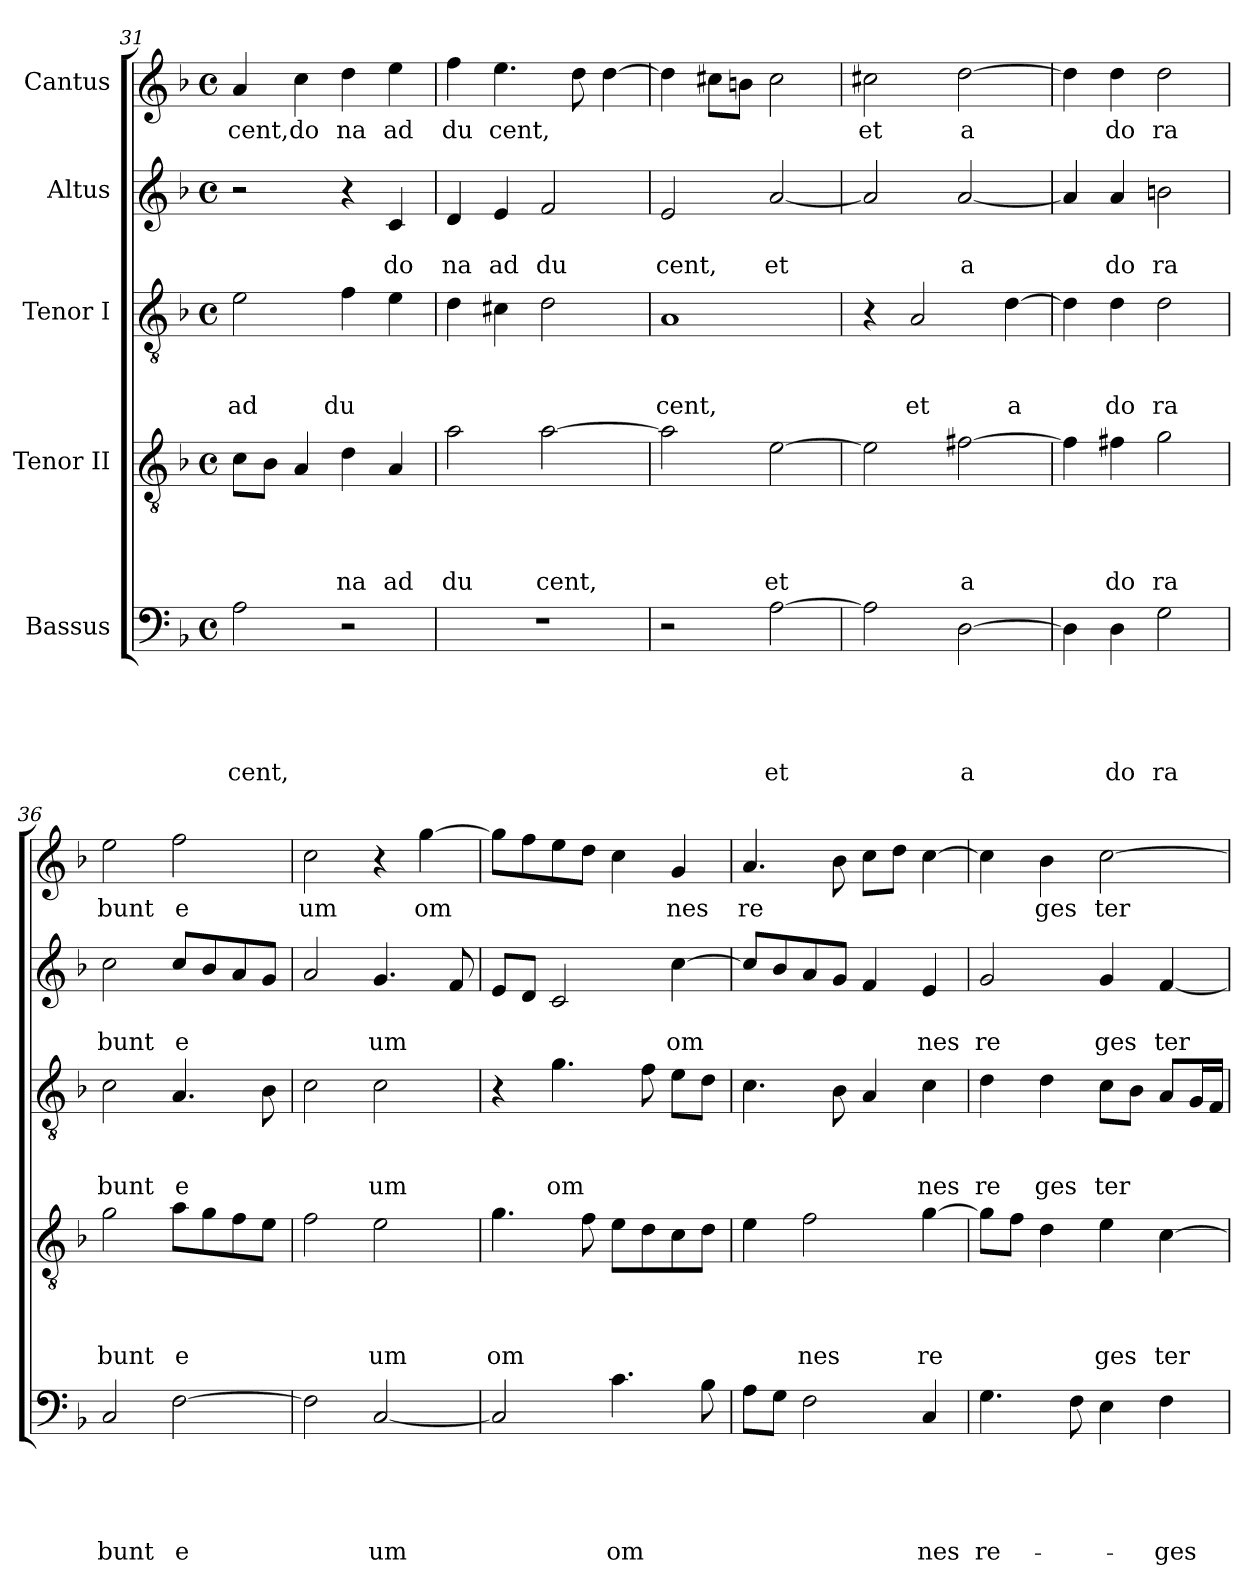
**kern	**text	**text	**text	**text	**text	**kern	**text	**text	**text	**text	**kern	**text	**text	**text	**kern	**text	**text	**kern	**text
*part5	*part5	*part5	*part5	*part5	*part5	*part4	*part4	*part4	*part4	*part4	*part3	*part3	*part3	*part3	*part2	*part2	*part2	*part1	*part1
*staff5	*staff5	*staff5	*staff5	*staff5	*staff5	*staff4	*staff4	*staff4	*staff4	*staff4	*staff3	*staff3	*staff3	*staff3	*staff2	*staff2	*staff2	*staff1	*staff1
*I"Bassus	*	*	*	*	*	*I"Tenor II	*	*	*	*	*I"Tenor I	*	*	*	*I"Altus	*	*	*I"Cantus	*
*clefF4	*	*	*	*	*	*clefGv2	*	*	*	*	*clefGv2	*	*	*	*clefG2	*	*	*clefG2	*
*k[b-]	*	*	*	*	*	*k[b-]	*	*	*	*	*k[b-]	*	*	*	*k[b-]	*	*	*k[b-]	*
*F:	*	*	*	*	*	*F:	*	*	*	*	*F:	*	*	*	*F:	*	*	*F:	*
*M4/4	*	*	*	*	*	*M4/4	*	*	*	*	*M4/4	*	*	*	*M4/4	*	*	*M4/4	*
*met(c)	*	*	*	*	*	*met(c)	*	*	*	*	*met(c)	*	*	*	*met(c)	*	*	*met(c)	*
=31	=31	=31	=31	=31	=31	=31	=31	=31	=31	=31	=31	=31	=31	=31	=31	=31	=31	=31	=31
!	!	!	!	!	!LO:LY:b	!	!	!	!	!	!	!	!	!LO:LY:b	!	!	!	!	!LO:LY:b
2A\	.	.	.	.	cent,	8c\L	.	.	.	.	2e\	.	.	ad	2r	.	.	4a/	cent,
.	.	.	.	.	.	8B-\J	.	.	.	.	.	.	.	.	.	.	.	.	.
!	!	!	!	!	!	!	!	!	!	!	!	!	!	!	!	!	!	!	!LO:LY:b
.	.	.	.	.	.	4A/	.	.	.	.	.	.	.	.	.	.	.	4cc\	do
!	!	!	!	!	!	!	!	!	!	!LO:LY:b	!	!	!	!LO:LY:b	!	!	!	!	!LO:LY:b
2r	.	.	.	.	.	4d\	.	.	.	na	4f\	.	.	du	4r	.	.	4dd\	na
!	!	!	!	!	!	!	!	!	!	!LO:LY:b	!	!	!	!	!	!	!LO:LY:b	!	!LO:LY:b
.	.	.	.	.	.	4A/	.	.	.	ad	4e\	.	.	.	4c/	.	do	4ee\	ad
=32	=32	=32	=32	=32	=32	=32	=32	=32	=32	=32	=32	=32	=32	=32	=32	=32	=32	=32	=32
!	!	!	!	!	!	!	!	!	!	!LO:LY:b	!	!	!	!	!	!	!LO:LY:b	!	!LO:LY:b
1r	.	.	.	.	.	2a\	.	.	.	du	4d\	.	.	.	4d/	.	na	4ff\	du
!	!	!	!	!	!	!	!	!	!	!	!	!	!	!	!	!	!LO:LY:b	!	!LO:LY:b
.	.	.	.	.	.	.	.	.	.	.	4c#X\	.	.	.	4e/	.	ad	4.ee\	cent,
!	!	!	!	!	!	!	!	!	!	!LO:LY:b	!	!	!	!	!	!	!LO:LY:b	!	!
.	.	.	.	.	.	[<2a\	.	.	.	cent,	2d\	.	.	.	2f/	.	du	.	.
.	.	.	.	.	.	.	.	.	.	.	.	.	.	.	.	.	.	8dd\	.
.	.	.	.	.	.	.	.	.	.	.	.	.	.	.	.	.	.	[<4dd\	.
!!LO:LB:g=z
=33	=33	=33	=33	=33	=33	=33	=33	=33	=33	=33	=33	=33	=33	=33	=33	=33	=33	=33	=33
!	!	!	!	!	!	!	!	!	!	!	!	!	!	!LO:LY:b	!	!	!LO:LY:b	!	!
2r	.	.	.	.	.	2a\]	.	.	.	.	1A	.	.	cent,	2e/	.	cent,	4dd\]	.
.	.	.	.	.	.	.	.	.	.	.	.	.	.	.	.	.	.	8cc#X\L	.
.	.	.	.	.	.	.	.	.	.	.	.	.	.	.	.	.	.	8bn\J	.
!	!	!	!	!	!LO:LY:b	!	!	!	!	!LO:LY:b	!	!	!	!	!	!	!LO:LY:b	!	!
[>2A\	.	.	.	.	et	[>2e\	.	.	.	et	.	.	.	.	[<2a/	.	et	2cc#\	.
=34	=34	=34	=34	=34	=34	=34	=34	=34	=34	=34	=34	=34	=34	=34	=34	=34	=34	=34	=34
!	!	!	!	!	!	!	!	!	!	!	!	!	!	!	!	!	!	!	!LO:LY:b
2A\]	.	.	.	.	.	2e\]	.	.	.	.	4r	.	.	.	2a/]	.	.	2cc#X\	et
!	!	!	!	!	!	!	!	!	!	!	!	!	!	!LO:LY:b	!	!	!	!	!
.	.	.	.	.	.	.	.	.	.	.	2A/	.	.	et	.	.	.	.	.
!	!	!	!	!	!LO:LY:b	!	!	!	!	!LO:LY:b	!	!	!	!	!	!	!LO:LY:b	!	!LO:LY:b
[>2D\	.	.	.	.	a	[>2f#X\	.	.	.	a	.	.	.	.	[<2a/	.	a	[>2dd\	a
!	!	!	!	!	!	!	!	!	!	!	!	!	!	!LO:LY:b	!	!	!	!	!
.	.	.	.	.	.	.	.	.	.	.	[>4d\	.	.	a	.	.	.	.	.
=35	=35	=35	=35	=35	=35	=35	=35	=35	=35	=35	=35	=35	=35	=35	=35	=35	=35	=35	=35
4D\]	.	.	.	.	.	4f#\]	.	.	.	.	4d\]	.	.	.	4a/]	.	.	4dd\]	.
!	!	!	!	!	!LO:LY:b	!	!	!	!	!LO:LY:b	!	!	!	!LO:LY:b	!	!	!LO:LY:b	!	!LO:LY:b
4D\	.	.	.	.	do	4f#X\	.	.	.	do	4d\	.	.	do	4a/	.	do	4dd\	do
!	!	!	!	!	!LO:LY:b	!	!	!	!	!LO:LY:b	!	!	!	!LO:LY:b	!	!	!LO:LY:b	!	!LO:LY:b
2G\	.	.	.	.	ra	2g\	.	.	.	ra	2d\	.	.	ra	2bn\	.	ra	2dd\	ra
=36	=36	=36	=36	=36	=36	=36	=36	=36	=36	=36	=36	=36	=36	=36	=36	=36	=36	=36	=36
!	!	!	!	!	!LO:LY:b	!	!	!	!	!LO:LY:b	!	!	!	!LO:LY:b	!	!	!LO:LY:b	!	!LO:LY:b
2C/	.	.	.	.	bunt	2g\	.	.	.	bunt	2c\	.	.	bunt	2cc\	.	bunt	2ee\	bunt
!	!	!	!	!	!LO:LY:b	!	!	!	!	!LO:LY:b	!	!	!	!LO:LY:b	!	!	!LO:LY:b	!	!LO:LY:b
[>2F\	.	.	.	.	e	8a\L	.	.	.	e	4.A/	.	.	e	8cc/L	.	e	2ff\	e
.	.	.	.	.	.	8g\	.	.	.	.	.	.	.	.	8b-/	.	.	.	.
.	.	.	.	.	.	8f\	.	.	.	.	.	.	.	.	8a/	.	.	.	.
.	.	.	.	.	.	8e\J	.	.	.	.	8B-\	.	.	.	8g/J	.	.	.	.
=37	=37	=37	=37	=37	=37	=37	=37	=37	=37	=37	=37	=37	=37	=37	=37	=37	=37	=37	=37
!	!	!	!	!	!	!	!	!	!	!	!	!	!	!	!	!	!	!	!LO:LY:b
2F\]	.	.	.	.	.	2f\	.	.	.	.	2c\	.	.	.	2a/	.	.	2cc\	um
!	!	!	!	!	!LO:LY:b	!	!	!	!	!LO:LY:b	!	!	!	!LO:LY:b	!	!	!LO:LY:b	!	!
[<2C/	.	.	.	.	um	2e\	.	.	.	um	2c\	.	.	um	4.g/	.	um	4r	.
!	!	!	!	!	!	!	!	!	!	!	!	!	!	!	!	!	!	!	!LO:LY:b
.	.	.	.	.	.	.	.	.	.	.	.	.	.	.	.	.	.	[>4gg\	om
.	.	.	.	.	.	.	.	.	.	.	.	.	.	.	8f/	.	.	.	.
=38	=38	=38	=38	=38	=38	=38	=38	=38	=38	=38	=38	=38	=38	=38	=38	=38	=38	=38	=38
!	!	!	!	!	!	!	!	!	!	!LO:LY:b	!	!	!	!	!	!	!	!	!
2C/]	.	.	.	.	.	4.g\	.	.	.	om	4r	.	.	.	8e/L	.	.	8gg\L]	.
.	.	.	.	.	.	.	.	.	.	.	.	.	.	.	8d/J	.	.	8ff\	.
!	!	!	!	!	!	!	!	!	!	!	!	!	!	!LO:LY:b	!	!	!	!	!
.	.	.	.	.	.	.	.	.	.	.	4.g\	.	.	om	2c/	.	.	8ee\	.
.	.	.	.	.	.	8f\	.	.	.	.	.	.	.	.	.	.	.	8dd\J	.
!	!	!	!	!	!LO:LY:b	!	!	!	!	!	!	!	!	!	!	!	!	!	!
4.c\	.	.	.	.	om	8e\L	.	.	.	.	.	.	.	.	.	.	.	4cc\	.
.	.	.	.	.	.	8d\	.	.	.	.	8f\	.	.	.	.	.	.	.	.
!	!	!	!	!	!	!	!	!	!	!	!	!	!	!	!	!	!LO:LY:b	!	!LO:LY:b
.	.	.	.	.	.	8c\	.	.	.	.	8e\L	.	.	.	[>4cc\	.	om	4g/	nes
8B-\	.	.	.	.	.	8d\J	.	.	.	.	8d\J	.	.	.	.	.	.	.	.
=39	=39	=39	=39	=39	=39	=39	=39	=39	=39	=39	=39	=39	=39	=39	=39	=39	=39	=39	=39
!	!	!	!	!	!	!	!	!	!	!	!	!	!	!	!	!	!	!	!LO:LY:b
8A\L	.	.	.	.	.	4e\	.	.	.	.	4.c\	.	.	.	8cc/L]	.	.	4.a/	re
8G\J	.	.	.	.	.	.	.	.	.	.	.	.	.	.	8b-/	.	.	.	.
!	!	!	!	!	!	!	!	!	!	!LO:LY:b	!	!	!	!	!	!	!	!	!
2F\	.	.	.	.	.	2f\	.	.	.	nes	.	.	.	.	8a/	.	.	.	.
.	.	.	.	.	.	.	.	.	.	.	8B-\	.	.	.	8g/J	.	.	8b-\	.
.	.	.	.	.	.	.	.	.	.	.	4A/	.	.	.	4f/	.	.	8cc\L	.
.	.	.	.	.	.	.	.	.	.	.	.	.	.	.	.	.	.	8dd\J	.
!	!	!	!	!	!LO:LY:b	!	!	!	!	!LO:LY:b	!	!	!	!LO:LY:b	!	!	!LO:LY:b	!	!
4C/	.	.	.	.	nes	[>4g\	.	.	.	re	4c\	.	.	nes	4e/	.	nes	[>4cc\	.
!!LO:PB:g=z
=40	=40	=40	=40	=40	=40	=40	=40	=40	=40	=40	=40	=40	=40	=40	=40	=40	=40	=40	=40
!	!	!	!	!	!LO:LY:b	!	!	!	!	!	!	!	!	!LO:LY:b	!	!	!LO:LY:b	!	!
4.G\	.	.	.	.	re-	8g\L]	.	.	.	.	4d\	.	.	re	2g/	.	re	4cc\]	.
.	.	.	.	.	.	8f\J	.	.	.	.	.	.	.	.	.	.	.	.	.
!	!	!	!	!	!	!	!	!	!	!	!	!	!	!LO:LY:b	!	!	!	!	!LO:LY:b
.	.	.	.	.	.	4d\	.	.	.	.	4d\	.	.	ges	.	.	.	4b-\	ges
8F\	.	.	.	.	.	.	.	.	.	.	.	.	.	.	.	.	.	.	.
!	!	!	!	!	!	!	!	!	!	!LO:LY:b	!	!	!	!LO:LY:b	!	!	!LO:LY:b	!	!LO:LY:b
4E\	.	.	.	.	.	4e\	.	.	.	ges	8c\L	.	.	ter	4g/	.	ges	[>2cc\	ter
.	.	.	.	.	.	.	.	.	.	.	8B-\J	.	.	.	.	.	.	.	.
!	!	!	!	!	!LO:LY:b	!	!	!	!	!LO:LY:b	!	!	!	!	!	!	!LO:LY:b	!	!
4F\	.	.	.	.	-ges	[>4c\	.	.	.	ter	8A/L	.	.	.	[<4f/	.	ter	.	.
.	.	.	.	.	.	.	.	.	.	.	16G/L	.	.	.	.	.	.	.	.
.	.	.	.	.	.	.	.	.	.	.	16F/JJ	.	.	.	.	.	.	.	.
=	=	=	=	=	=	=	=	=	=	=	=	=	=	=	=	=	=	=	=
*-	*-	*-	*-	*-	*-	*-	*-	*-	*-	*-	*-	*-	*-	*-	*-	*-	*-	*-	*-
